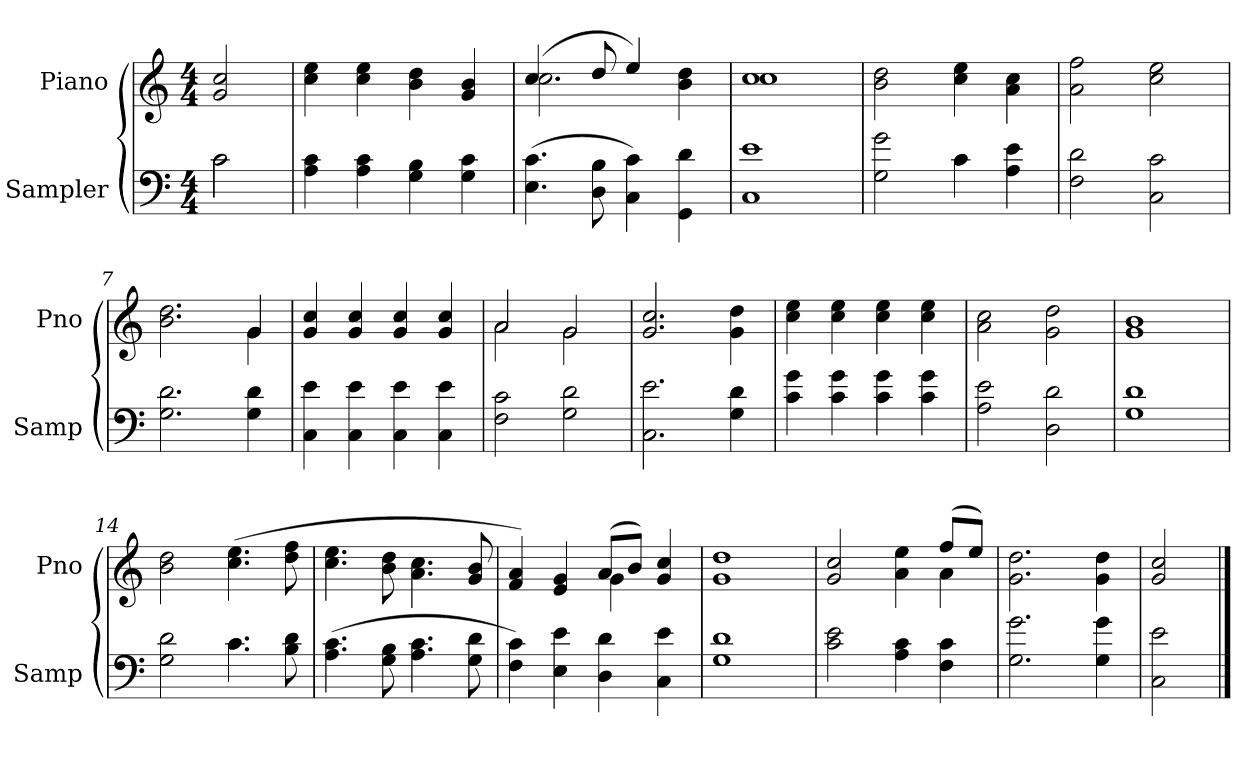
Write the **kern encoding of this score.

**kern	**kern
*part2	*part1
*staff2	*staff1
*I"Sampler	*I"Piano
*I'Samp	*I'Pno
*clefF4	*clefG2
*M4/4	*M4/4
=1	=1
*^	*
2c\	2c	2g 2cc
*v	*v	*
=2	=2
4A 4c	4cc 4ee
4A 4c	4cc 4ee
4G 4B	4b 4dd
4G 4c	4g 4b
=3	=3
*	*^
(4.E 4.c	(4.cc/	2.cc
8D 8B	8dd/	.
4C 4c)	4ee/)	.
4GG 4d	4b 4dd	4ryy
=4	=4	=4
1C 1e	1cc/	1cc
*	*v	*v
=5	=5
*^	*
2G 2g	2ryy	2b 2dd
4c\	4c	4cc 4ee
4A 4e	4ryy	4a 4cc
*v	*v	*
=6	=6
2F 2d	2a 2ff
2C 2c	2cc 2ee
=7	=7
*	*^
2.G 2.d	2.b 2.dd	2.ryy
4G 4d	4g/	4g
*	*v	*v
=8	=8
4C 4e	4g 4cc
4C 4e	4g 4cc
4C 4e	4g 4cc
4C 4e	4g 4cc
=9	=9
*	*^
2F 2c	2a/	2a
2G 2d	2g/	2g
*	*v	*v
=10	=10
2.C 2.e	2.g 2.cc
4G 4d	4g 4dd
=11	=11
4c 4g	4cc 4ee
4c 4g	4cc 4ee
4c 4g	4cc 4ee
4c 4g	4cc 4ee
=12	=12
2A 2e	2a 2cc
2D 2d	2g 2dd
=13	=13
1G 1d	1g 1b
=14	=14
*^	*
2G 2d	2ryy	2b 2dd
(4.c\	4.c)	(4.cc 4.ee
8B 8d	8ryy	8dd 8ff
*v	*v	*
=15	=15
(4.A 4.c	4.cc 4.ee
8G 8B	8b 8dd
4.A 4.c	4.a 4.cc
8G 8d	8g 8b
=16	=16
*	*^
4F 4c)	4f 4a)	2ryy
4E 4e	4e 4g	.
4D 4d	(8a/L	4g
.	8b/J)	.
4C 4e	4g 4cc	4ryy
*	*v	*v
=17	=17
1G 1d	1g 1dd
=18	=18
*	*^
2c 2e	2g 2cc	2.ryy
4A 4c	4a 4ee	.
4F 4c	(8ff/L	4a
.	8ee/J)	.
*	*v	*v
=19	=19
2.G 2.g	2.g 2.dd
4G 4g	4g 4dd
=20	=20
2C 2e	2g 2cc
==	==
*-	*-
